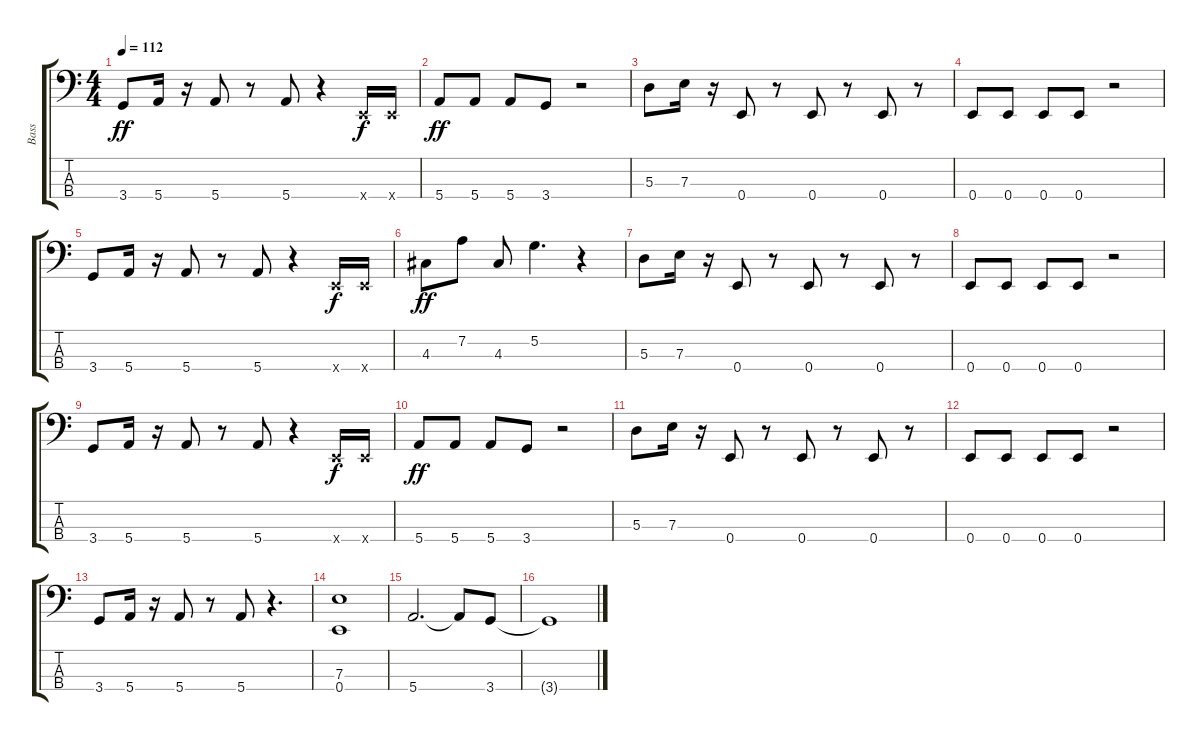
\track ("Bass" "Bass") {instrument electricbassfinger}
\staff {score tabs}
\tuning (G2 D2 A1 E1) {hide}
\ts (4 4)
\tempo 112
\clef f4
\ks c
3.4.8{dy ff} 5.4.16 r.16 5.4.8 r.8 5.4.8 r.4 0.4{x}.16{dy f} 0.4{x}.16 |
5.4.8{dy ff} 5.4.8 5.4.8 3.4.8 r.2 |
5.3.8 7.3.16 r.16 0.4.8 r.8 0.4.8 r.8 0.4.8 r.8 |
0.4.8 0.4.8 0.4.8 0.4.8 r.2 |
3.4.8 5.4.16 r.16 5.4.8 r.8 5.4.8 r.4 0.4{x}.16{dy f} 0.4{x}.16 |
4.3.8{dy ff} 7.2.8 4.3.8 5.2.4{d} r.4 |
5.3.8 7.3.16 r.16 0.4.8 r.8 0.4.8 r.8 0.4.8 r.8 |
0.4.8 0.4.8 0.4.8 0.4.8 r.2 |
3.4.8 5.4.16 r.16 5.4.8 r.8 5.4.8 r.4 0.4{x}.16{dy f} 0.4{x}.16 |
5.4.8{dy ff} 5.4.8 5.4.8 3.4.8 r.2 |
5.3.8 7.3.16 r.16 0.4.8 r.8 0.4.8 r.8 0.4.8 r.8 |
0.4.8 0.4.8 0.4.8 0.4.8 r.2 |
3.4.8 5.4.16 r.16 5.4.8 r.8 5.4.8 r.4{d} |
(7.3 0.4).1 |
5.4.2{d} 5.4{t}.8 3.4.8 |
3.4{t}.1
